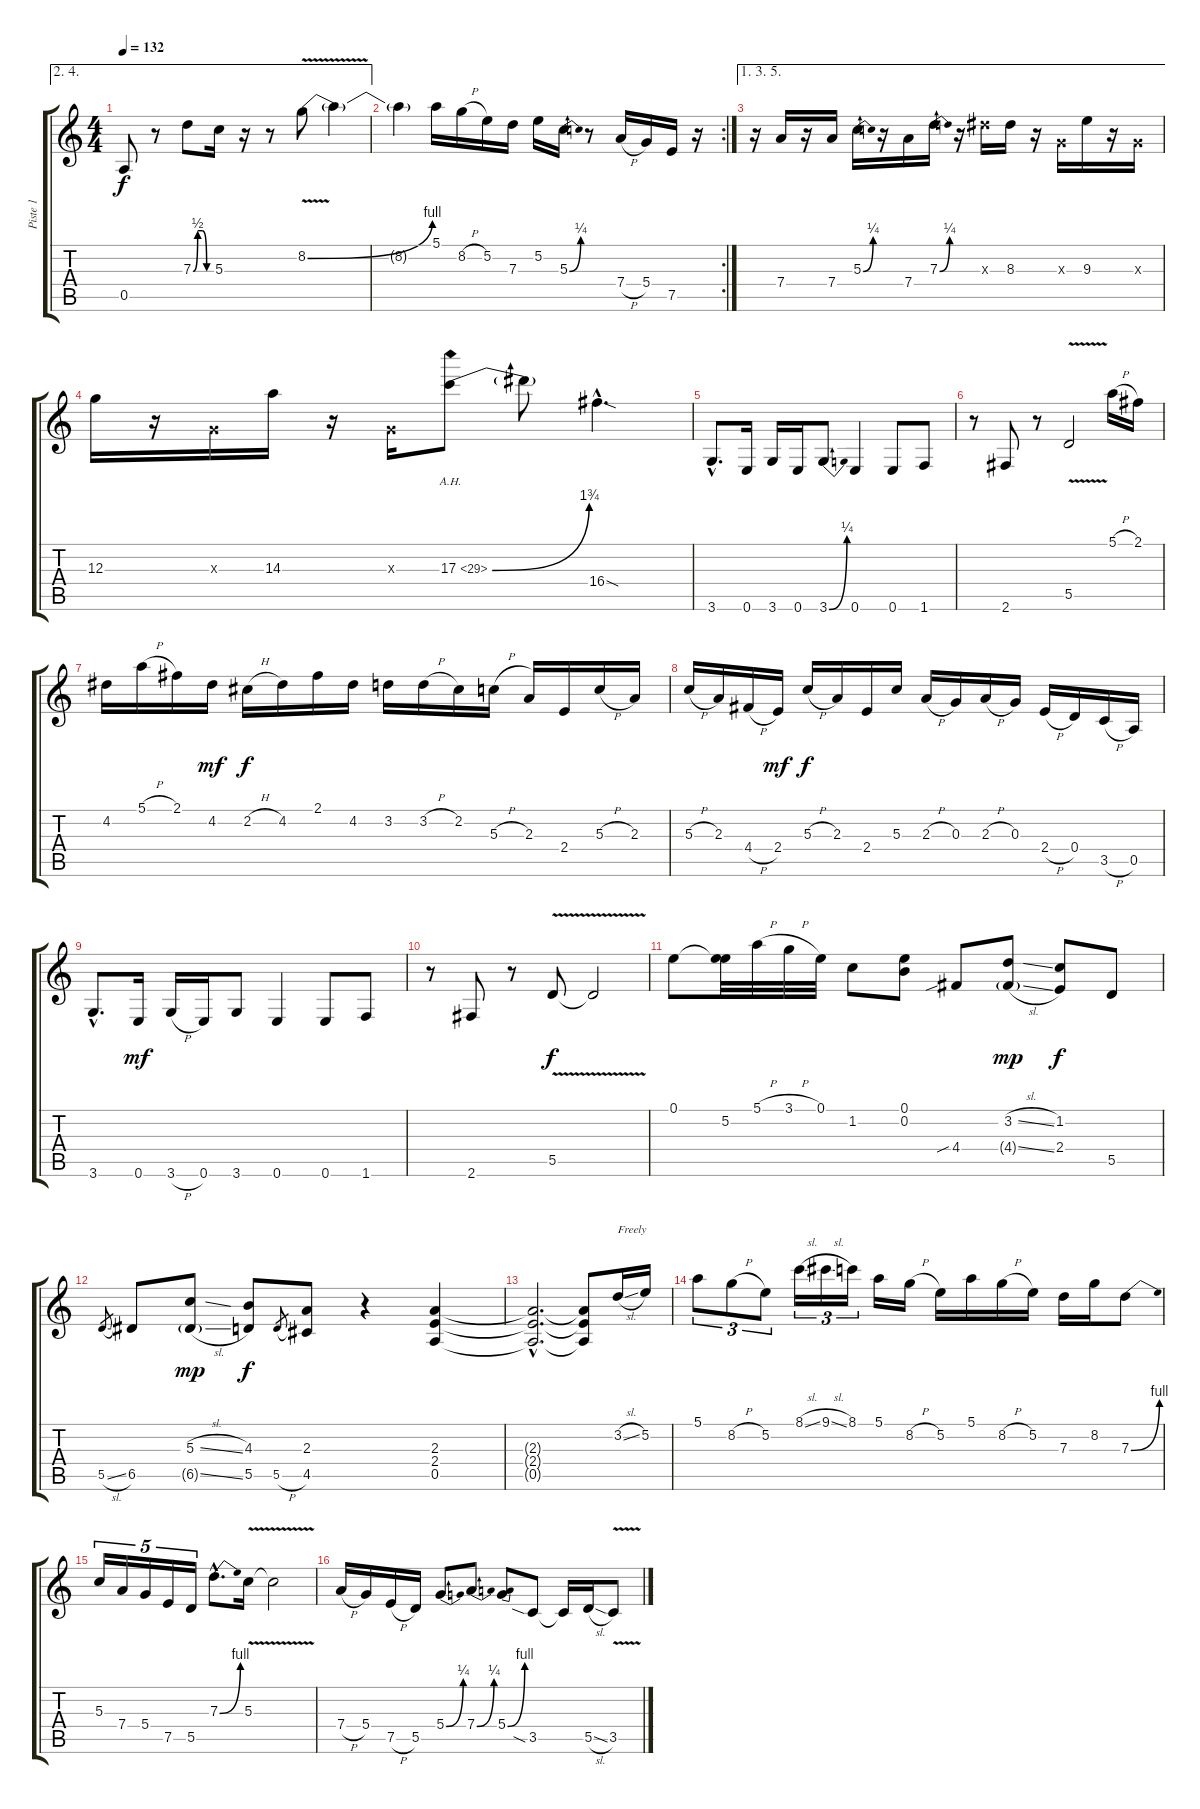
\track ("Piste 1" "Piste 1") {instrument overdrivenguitar}
\staff {score tabs}
\tuning (E4 B3 G3 D3 A2 E2) {hide}
\ae (2 4)
\ts (4 4)
\tempo 132
\clef g2
\ks c
0.5.8{dy f} r.8 7.3{be (custom 0 0 15 2 30 2 45 0 60 0)}.8 5.3.16 r.16 r.8 8.2{be (bend 0 0 60 4) v}.8 8.2{t}.4 |
\rc 2
8.2{t}.4 5.1.16 8.2{h}.16 5.2.16 7.3.16 5.2.16 5.3{be (bend 0 0 60 1)}.16 r.8 7.4{h}.16 5.4.16 7.5.16 r.16 |
\ae (1 3 5)
r.16 7.4.16 r.16 7.4.16 5.3{be (bend 0 0 60 1)}.16 r.16 7.4.16 7.3{be (bend 0 0 60 1)}.16 r.16 8.3{x}.16 8.3.16 r.16 0.3{x}.16 9.3.16 r.16 0.3{x}.16 |
12.3.16 r.16 0.3{x}.16 14.3.16 r.16 0.3{x}.16 17.3{be (bend 0 0 60 7) ah 12}.8 17.3{t}.8 16.4{sod hac}.4{d} |
3.6{hac}.8{d} 0.6.16 3.6.16 0.6.16 3.6{be (bend 0 0 60 1)}.8 0.6.4 0.6.8 1.6.8 |
r.8 2.6.8 r.8 5.5{v}.2 5.1{h}.16 2.1.16 |
4.2.16 5.1{h}.16 2.1.16 4.2.16{dy mf} 2.2{h}.16{dy f} 4.2.16 2.1.16 4.2.16 3.2.16 3.2{h}.16 2.2.16 5.3{h}.16 2.3.16 2.4.16 5.3{h}.16 2.3.16 |
5.3{h}.16 2.3.16 4.4{h}.16 2.4.16{dy mf} 5.3{h}.16{dy f} 2.3.16 2.4.16 5.3.16 2.3{h}.16 0.3.16 2.3{h}.16 0.3.16 2.4{h}.16 0.4.16 3.5{h}.16 0.5.16 |
3.6{hac}.8{d} 0.6.16{dy mf} 3.6{h}.16 0.6.16 3.6.8 0.6.4 0.6.8 1.6.8 |
r.8 2.6.8 r.8 5.5{v}.8{dy f} 5.5{t}.2 |
0.1.8 (0.1{t} 5.2).32 5.1{h}.32 3.1{h}.32 0.1.32 1.2.8 (0.1 0.2).8 4.4{sib}.8 (3.2{sl} 4.4{sl g}).8{dy mp} (1.2 2.4).8{dy f} 5.5.8 |
5.5{sl}.8{gr} 6.5.8 (5.3{sl} 6.5{sl g}).8{dy mp} (4.3 5.5).8{dy f} 5.5{h}.8{gr} (2.3 4.5).8 r.4 (2.3 2.4 0.5).4 |
(2.3{hac t} 2.4{hac t} 0.5{hac t}).2{d} (2.3{t} 2.4{t} 0.5{t}).8 3.2{sl}.16{txt "Freely"} 5.2.16 |
5.1.8{tu (3 2)} 8.2{h}.8{tu (3 2)} 5.2.8{tu (3 2)} 8.1{sl}.16{tu (3 2)} 9.1{sl}.16{tu (3 2)} 8.1.16{tu (3 2)} 5.1.16 8.2{h}.16 5.2.16 5.1.16 8.2{h}.16 5.2.16 7.3.16 8.2.16 7.3{be (bend 0 0 60 4)}.8 |
5.3.16{tu (5 4)} 7.4.16{tu (5 4)} 5.4.16{tu (5 4)} 7.5.16{tu (5 4)} 5.5.16{tu (5 4)} 7.3{be (bend 0 0 60 4) hac}.8{d} 5.3{v}.16 5.3{t}.2 |
7.4{h}.16 5.4.16 7.5{h}.16 5.5.16 5.4{be (bend 0 0 60 1)}.8 7.4{be (bend 0 0 60 1)}.8 5.4{be (bend 0 0 60 4)}.8 3.5{sia}.8 3.5{t}.16 5.5{sl}.16 3.5{v}.8
